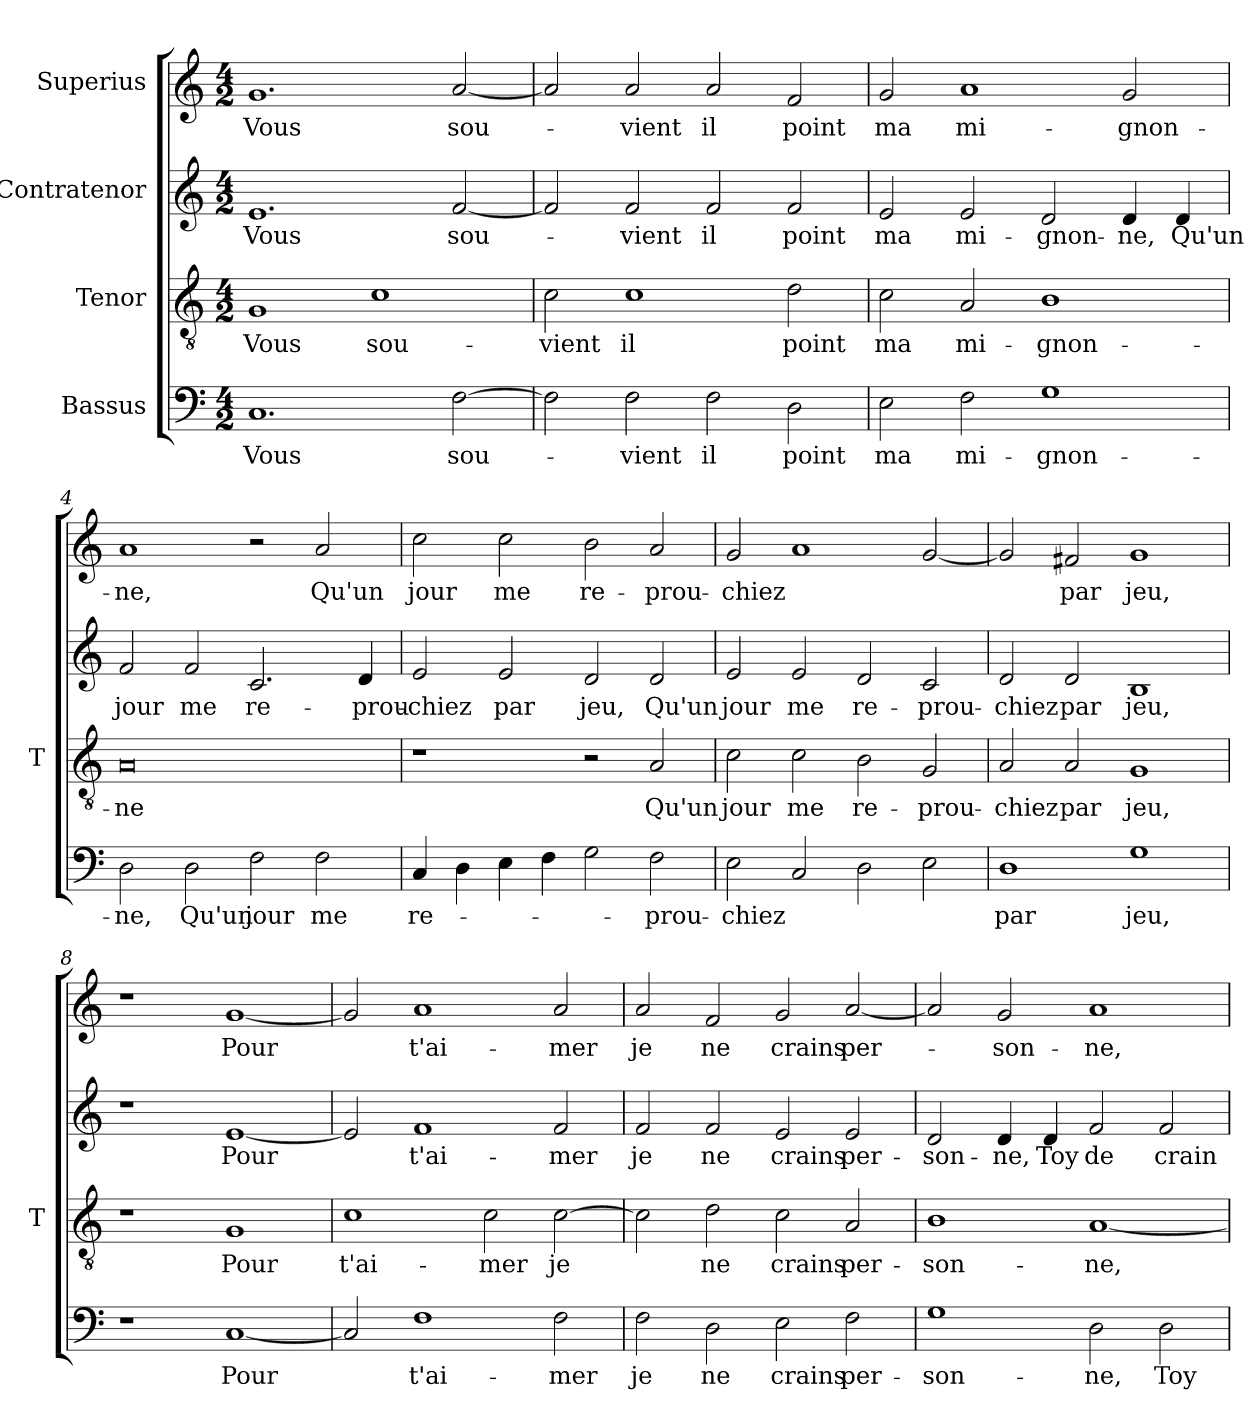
**kern	**text	**kern	**text	**kern	**text	**kern	**text
*part4	*part4	*part3	*part3	*part2	*part2	*part1	*part1
*staff4	*staff4	*staff3	*staff3	*staff2	*staff2	*staff1	*staff1
*I"Bassus	*	*I"Tenor	*	*I"Contratenor	*	*I"Superius	*
*	*	*I'T	*	*	*	*	*
*clefF4	*	*clefGv2	*	*clefG2	*	*clefG2	*
*k[]	*	*k[]	*	*k[]	*	*k[]	*
*M4/2	*	*M4/2	*	*M4/2	*	*M4/2	*
=1	=1	=1	=1	=1	=1	=1	=1
1.C	-Vous	1G	-Vous	1.e	-Vous	1.g	-Vous
.	.	1c	sou-	.	.	.	.
[2F	sou-	.	.	[2f	sou-	[2a	sou-
=2	=2	=2	=2	=2	=2	=2	=2
2F]	.	2c	-vient	2f]	.	2a]	.
2F	-vient	1c	-il	2f	-vient	2a	-vient
2F	-il	.	.	2f	-il	2a	-il
2D	-point	2d	-point	2f	-point	2f	-point
=3	=3	=3	=3	=3	=3	=3	=3
2E	-ma	2c	-ma	2e	-ma	2g	-ma
2F	mi-	2A	mi-	2e	mi-	1a	mi-
1G	gnon-	1B	gnon-	2d	gnon-	.	.
.	.	.	.	4d	-ne,	2g	gnon-
.	.	.	.	4d	-Qu'un	.	.
=4	=4	=4	=4	=4	=4	=4	=4
2D	-ne,	0A	-ne	2f	-jour	1a	-ne,
2D	-Qu'un	.	.	2f	-me	.	.
2F	-jour	.	.	2.c	re-	2r	.
2F	-me	.	.	.	.	2a	-Qu'un
.	.	.	.	4d	prou-	.	.
=5	=5	=5	=5	=5	=5	=5	=5
4C	re-	1r	.	2e	-chiez	2cc	-jour
4D	.	.	.	.	.	.	.
4E	.	.	.	2e	-par	2cc	-me
4F	.	.	.	.	.	.	.
2G	.	2r	.	2d	-jeu,	2b	re-
2F	prou-	2A	-Qu'un	2d	-Qu'un	2a	prou-
=6	=6	=6	=6	=6	=6	=6	=6
2E	-chiez	2c	-jour	2e	-jour	2g	-chiez
2C	.	2c	-me	2e	-me	1a	.
2D	.	2B	re-	2d	re-	.	.
2E	.	2G	prou-	2c	prou-	[2g	.
=7	=7	=7	=7	=7	=7	=7	=7
1D	-par	2A	-chiez	2d	-chiez	2g]	.
.	.	2A	-par	2d	-par	2f#X	-par
1G	-jeu,	1G	-jeu,	1B	-jeu,	1g	-jeu,
=8	=8	=8	=8	=8	=8	=8	=8
1r	.	1r	.	1r	.	1r	.
[1C	-Pour	1G	-Pour	[1e	-Pour	[1g	-Pour
=9	=9	=9	=9	=9	=9	=9	=9
2C]	.	1c	t'ai-	2e]	.	2g]	.
1F	t'ai-	.	.	1f	t'ai-	1a	t'ai-
.	.	2c	-mer	.	.	.	.
2F	-mer	[2c	-je	2f	-mer	2a	-mer
=10	=10	=10	=10	=10	=10	=10	=10
2F	-je	2c]	.	2f	-je	2a	-je
2D	-ne	2d	-ne	2f	-ne	2f	-ne
2E	-crains	2c	-crains	2e	-crains	2g	-crains
2F	per-	2A	per-	2e	per-	[2a	per-
=11	=11	=11	=11	=11	=11	=11	=11
1G	son-	1B	son-	2d	son-	2a]	.
.	.	.	.	4d	-ne,	2g	son-
.	.	.	.	4d	-Toy	.	.
2D	-ne,	[1A	-ne,	2f	-de	1a	-ne,
2D	-Toy	.	.	2f	crain-	.	.
=	=	=	=	=	=	=	=
*-	*-	*-	*-	*-	*-	*-	*-
